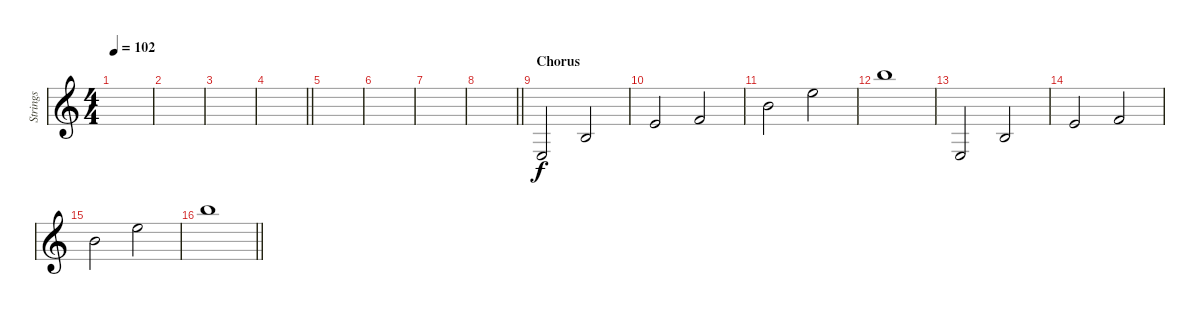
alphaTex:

\track ("Strings" "Strings") {instrument stringensemble1}
\staff {score}
\tuning (E4 B3 G3 D3 A2 E2) {hide}
\ts (4 4)
\tempo 102
\clef g2
\ks c
|
|
|
\barLineRight lightlight
|
|
|
|
\barLineRight lightlight
|
\section ("" "Chorus")
2.4.2 0.2.2 |
0.1.2 1.1.2 |
7.1.2 12.1.2 |
19.1.1 |
2.4.2 0.2.2 |
0.1.2 1.1.2 |
7.1.2 12.1.2 |
\barLineRight lightlight
19.1.1
